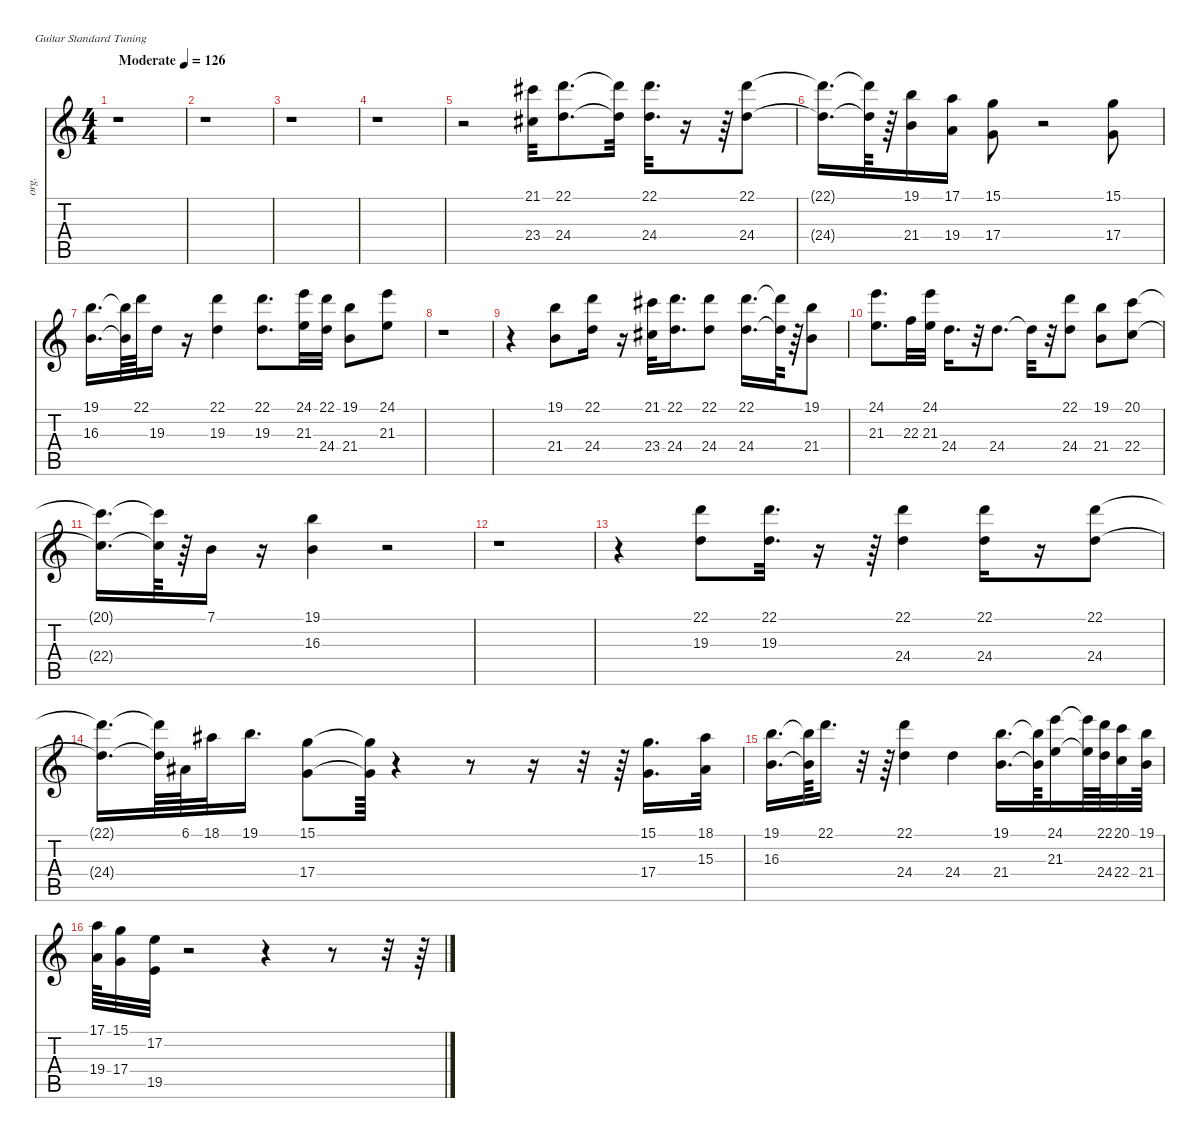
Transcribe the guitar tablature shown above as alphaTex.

\defaultSystemsLayout 4
\hideDynamics
\bracketExtendMode nobrackets
\otherSystemsTrackNameOrientation horizontal
\track ("Vocal" "org.") {instrument rockorgan}
\staff {score tabs}
\tuning (E4 B3 G3 D3 A2 E2)
\ts (4 4)
\beaming (8 2 2 2 2)
\tempo (126 "Moderate")
\clef g2
\ks c
r.1{dy f instrument rockorgan beam Down} |
r.1{beam Down} |
r.1{beam Down} |
r.1{beam Down} |
r.2{beam Down} (21.1{acc #} 23.4{acc #}).32{beam Down} (22.1 24.4).8{d beam Down} (22.1{t} 24.4{t}).32{beam Down} (22.1 24.4).32{d beam Down} r.16{beam Down} r.64{beam Down} (22.1 24.4).8{beam Down} |
(22.1{t} 24.4{t}).16{d beam Down} (22.1{t} 24.4{t}).64{beam Down} r.64{beam Down} (19.1 21.4).16{beam Down} (17.1 19.4).16{beam Down} (15.1 17.4).8{beam Down} r.2{beam Down} (15.1 17.4).8{beam Down} |
(19.1 16.3).16{d beam Down} (19.1{t} 16.3{t}).64{beam Down} 22.1.64{beam Down} 19.3.16{beam Down} r.16{beam Down} (22.1 19.3).4{beam Down} (22.1 19.3).8{d beam Down} (24.1 21.3).32{beam Down} (22.1 24.4).32{beam Down} (19.1 21.4).8{beam Down} (24.1 21.3).8{beam Down} |
r.1{beam Down} |
r.4{beam Down} (19.1 21.4).8{beam Down} (22.1 24.4).16{beam Down} r.16{beam Down} (21.1{acc #} 23.4{acc #}).32{beam Down} (22.1 24.4).16{d beam Down} (22.1 24.4).8{beam Down} (22.1 24.4).16{d beam Down} (22.1{t} 24.4{t}).64{beam Down} r.64{beam Down} (19.1 21.4).8{beam Down} |
(24.1 21.3).8{d beam Down} 22.3.32{beam Down} (24.1 21.3).32{beam Down} 24.4.16{d beam Down} r.32{beam Down} 24.4.8{d beam Down} 24.4{t}.32{beam Down} r.32{beam Down} (22.1 24.4).8{beam Down} (19.1 21.4).8{beam Down} (20.1 22.4).8{beam Down} |
(20.1{t} 22.4{t}).16{d beam Down} (20.1{t} 22.4{t}).64{beam Down} r.64{beam Down} 7.1.16{beam Down} r.16{beam Down} (19.1 16.3).4{beam Down} r.2{beam Down} |
r.1{beam Down} |
r.4{beam Down} (22.1 19.3).8{beam Down} (22.1 19.3).32{d beam Down} r.16{beam Down} r.64{beam Down} (22.1 24.4).4{beam Down} (22.1 24.4).16{beam Down} r.16{beam Down} (22.1 24.4).8{beam Down} |
(22.1{t} 24.4{t}).16{d beam Down} (22.1{t} 24.4{t}).64{beam Down} 6.1{acc #}.64{beam Down} 18.1{acc #}.32{beam Down} 19.1.16{d beam Down} (15.1 17.4).8{beam Down} (15.1{t} 17.4{t}).64{beam Down} r.4{beam Down} r.8{beam Down} r.16{beam Down} r.32{beam Down} r.64{beam Down} (15.1 17.4).16{d beam Down} (18.1{acc #} 15.3{acc #}).32{beam Down} |
(19.1 16.3).16{d beam Down} (19.1{t} 16.3{t}).64{beam Down} 22.1.16{d beam Down} r.32{beam Down} r.64{beam Down} (22.1 24.4).4{beam Down} 24.4.4{beam Down} (19.1 21.4).16{d beam Down} (19.1{t} 21.4{t}).64{beam Down} (24.1 21.3).16{beam Down} (24.1{t} 21.3{t}).64{beam Down} (22.1 24.4).64{beam Down} (20.1 22.4).32{beam Down} (19.1 21.4).64{beam Down} |
(17.1 19.4).64{beam Down} (15.1 17.4).32{beam Down} (17.2 19.5).32{beam Down} r.2{beam Down} r.4{beam Down} r.8{beam Down} r.32{beam Down} r.64{beam Down}
